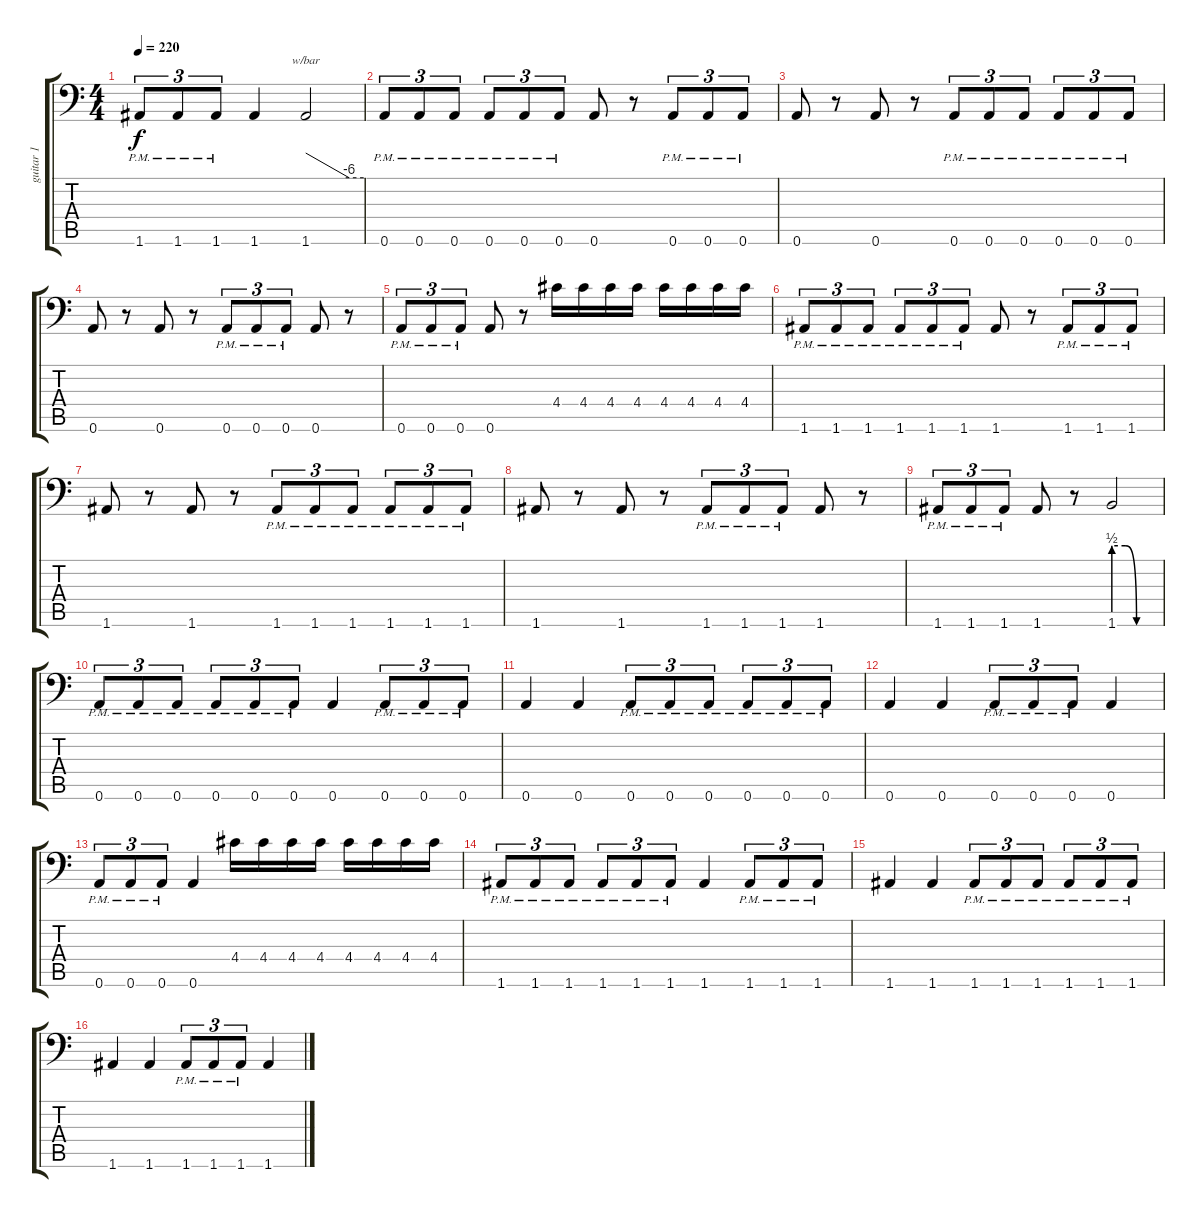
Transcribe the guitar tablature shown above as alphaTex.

\track ("guitar 1" "guitar 1") {instrument overdrivenguitar}
\staff {score tabs}
\tuning (B3 Gb3 D3 A2 E2 A1) {hide}
\ts (4 4)
\tempo 220
\clef f4
\ks c
1.6{pm}.8{tu (3 2) dy f} 1.6{pm}.8{tu (3 2)} 1.6{pm}.8{tu (3 2)} 1.6.4 1.6.2{tbe (custom default 0 0 45 -24 60 -24)} |
0.6{pm}.8{tu (3 2)} 0.6{pm}.8{tu (3 2)} 0.6{pm}.8{tu (3 2)} 0.6{pm}.8{tu (3 2)} 0.6{pm}.8{tu (3 2)} 0.6{pm}.8{tu (3 2)} 0.6.8 r.8 0.6{pm}.8{tu (3 2)} 0.6{pm}.8{tu (3 2)} 0.6{pm}.8{tu (3 2)} |
0.6.8 r.8 0.6.8 r.8 0.6{pm}.8{tu (3 2)} 0.6{pm}.8{tu (3 2)} 0.6{pm}.8{tu (3 2)} 0.6{pm}.8{tu (3 2)} 0.6{pm}.8{tu (3 2)} 0.6{pm}.8{tu (3 2)} |
0.6.8 r.8 0.6.8 r.8 0.6{pm}.8{tu (3 2)} 0.6{pm}.8{tu (3 2)} 0.6{pm}.8{tu (3 2)} 0.6.8 r.8 |
0.6{pm}.8{tu (3 2)} 0.6{pm}.8{tu (3 2)} 0.6{pm}.8{tu (3 2)} 0.6.8 r.8 4.4.16 4.4.16 4.4.16 4.4.16 4.4.16 4.4.16 4.4.16 4.4.16 |
1.6{pm}.8{tu (3 2)} 1.6{pm}.8{tu (3 2)} 1.6{pm}.8{tu (3 2)} 1.6{pm}.8{tu (3 2)} 1.6{pm}.8{tu (3 2)} 1.6{pm}.8{tu (3 2)} 1.6.8 r.8 1.6{pm}.8{tu (3 2)} 1.6{pm}.8{tu (3 2)} 1.6{pm}.8{tu (3 2)} |
1.6.8 r.8 1.6.8 r.8 1.6{pm}.8{tu (3 2)} 1.6{pm}.8{tu (3 2)} 1.6{pm}.8{tu (3 2)} 1.6{pm}.8{tu (3 2)} 1.6{pm}.8{tu (3 2)} 1.6{pm}.8{tu (3 2)} |
1.6.8 r.8 1.6.8 r.8 1.6{pm}.8{tu (3 2)} 1.6{pm}.8{tu (3 2)} 1.6{pm}.8{tu (3 2)} 1.6.8 r.8 |
1.6{pm}.8{tu (3 2)} 1.6{pm}.8{tu (3 2)} 1.6{pm}.8{tu (3 2)} 1.6.8 r.8 1.6{be (custom 0 2 15 2 30 0 60 0)}.2 |
0.6{pm}.8{tu (3 2)} 0.6{pm}.8{tu (3 2)} 0.6{pm}.8{tu (3 2)} 0.6{pm}.8{tu (3 2)} 0.6{pm}.8{tu (3 2)} 0.6{pm}.8{tu (3 2)} 0.6.4 0.6{pm}.8{tu (3 2)} 0.6{pm}.8{tu (3 2)} 0.6{pm}.8{tu (3 2)} |
0.6.4 0.6.4 0.6{pm}.8{tu (3 2)} 0.6{pm}.8{tu (3 2)} 0.6{pm}.8{tu (3 2)} 0.6{pm}.8{tu (3 2)} 0.6{pm}.8{tu (3 2)} 0.6{pm}.8{tu (3 2)} |
0.6.4 0.6.4 0.6{pm}.8{tu (3 2)} 0.6{pm}.8{tu (3 2)} 0.6{pm}.8{tu (3 2)} 0.6.4 |
0.6{pm}.8{tu (3 2)} 0.6{pm}.8{tu (3 2)} 0.6{pm}.8{tu (3 2)} 0.6.4 4.4.16 4.4.16 4.4.16 4.4.16 4.4.16 4.4.16 4.4.16 4.4.16 |
1.6{pm}.8{tu (3 2)} 1.6{pm}.8{tu (3 2)} 1.6{pm}.8{tu (3 2)} 1.6{pm}.8{tu (3 2)} 1.6{pm}.8{tu (3 2)} 1.6{pm}.8{tu (3 2)} 1.6.4 1.6{pm}.8{tu (3 2)} 1.6{pm}.8{tu (3 2)} 1.6{pm}.8{tu (3 2)} |
1.6.4 1.6.4 1.6{pm}.8{tu (3 2)} 1.6{pm}.8{tu (3 2)} 1.6{pm}.8{tu (3 2)} 1.6{pm}.8{tu (3 2)} 1.6{pm}.8{tu (3 2)} 1.6{pm}.8{tu (3 2)} |
1.6.4 1.6.4 1.6{pm}.8{tu (3 2)} 1.6{pm}.8{tu (3 2)} 1.6{pm}.8{tu (3 2)} 1.6.4
